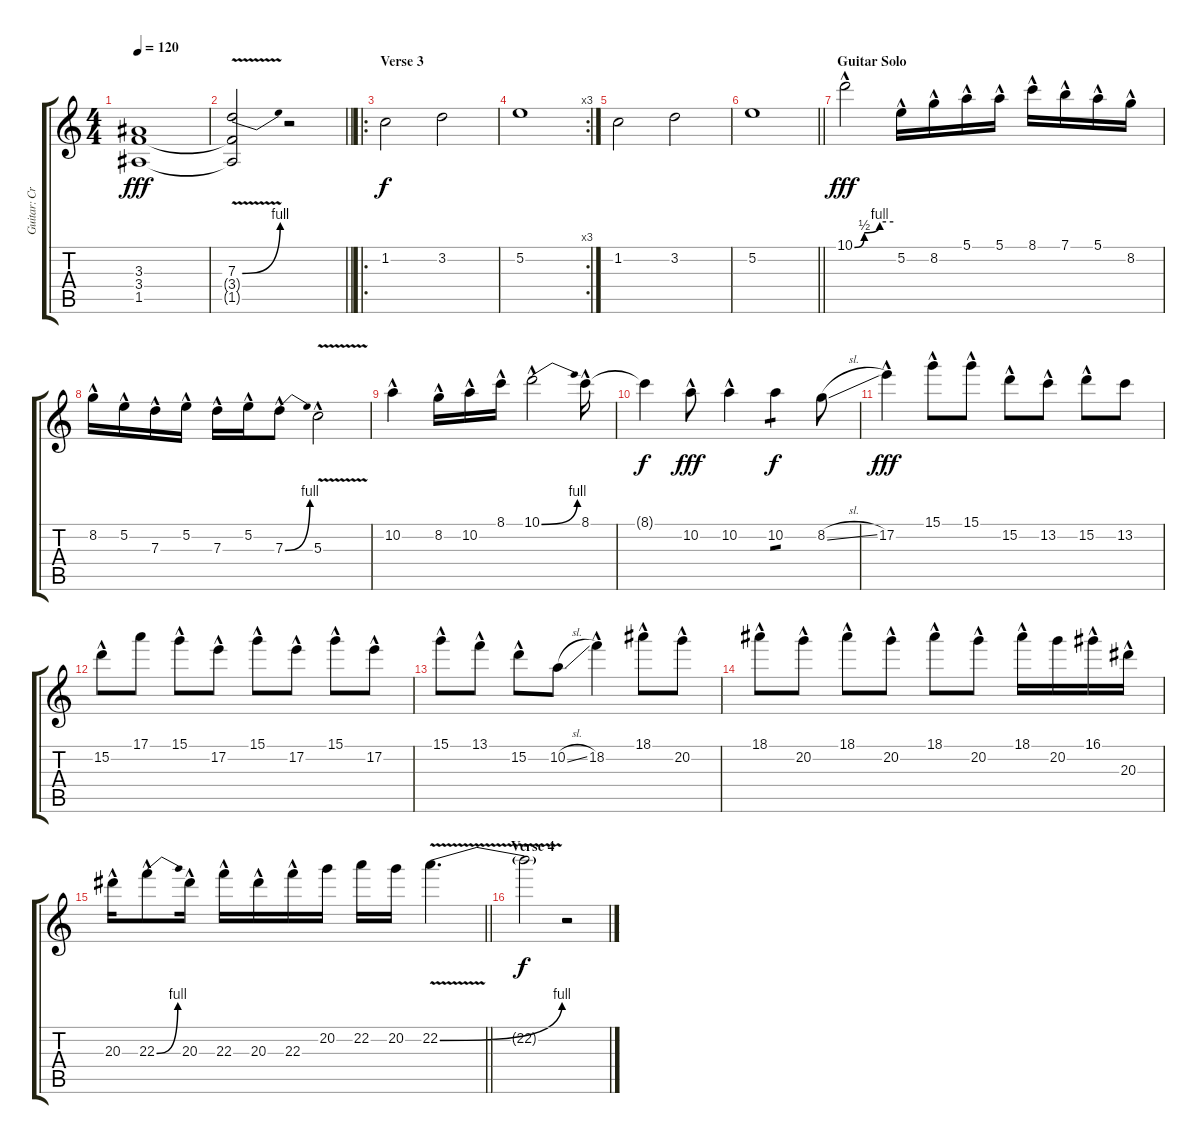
\track ("Guitar: Criss Oliva [Lead]" "Guitar: Cr") {instrument overdrivenguitar}
\staff {score tabs}
\tuning (E4 B3 G3 D3 A2 E2) {hide}
\ts (4 4)
\tempo 120
\clef g2
\ks c
(3.3 3.4 1.5).1{dy fff} |
\barLineRight lightlight
(7.3{be (bend 0 0 60 4) v} 3.4{t} 1.5{t}).2 r.2 |
\ro
\section ("" "Verse 3")
1.2.2{dy f} 3.2.2 |
\rc 3
5.2.1 |
1.2.2 3.2.2 |
\barLineRight lightlight
5.2.1 |
\section ("" "Guitar Solo")
10.1{be (custom 0 0 15 2 39 4 60 4) hac}.2{dy fff} 5.2{hac}.16 8.2{hac}.16 5.1{hac}.16 5.1{hac}.16 8.1{hac}.16 7.1{hac}.16 5.1{hac}.16 8.2{hac}.16 |
8.2{hac}.16 5.2{hac}.16 7.3{hac}.16 5.2{hac}.16 7.3{hac}.16 5.2{hac}.16 7.3{be (bend 0 0 60 4) hac}.8 5.3{v hac}.2 |
10.2{hac}.4 8.2{hac}.16 10.2{hac}.16 8.1{hac}.16 10.1{be (bend 0 0 60 4) hac}.2 8.1{hac}.16 |
8.1{t}.4{dy f} 10.2{hac}.8{dy fff} 10.2{hac}.4 10.2.4{tp 1 dy f} 8.2{sl}.8 |
17.2{hac}.4{dy fff} 15.1{hac}.8 15.1{hac}.8 15.2{hac}.8 13.2{hac}.8 15.2{hac}.8 13.2.8 |
15.2{hac}.8 17.1.8 15.1{hac}.8 17.2{hac}.8 15.1{hac}.8 17.2{hac}.8 15.1{hac}.8 17.2{hac}.8 |
15.1{hac}.8 13.1{hac}.8 15.2{hac}.8 10.2{sl}.8 18.2{hac}.4 18.1{hac}.8 20.2{hac}.8 |
18.1{hac}.8 20.2{hac}.8 18.1{hac}.8 20.2{hac}.8 18.1{hac}.8 20.2{hac}.8 18.1{hac}.16 20.2.16 16.1{hac}.16 20.3{hac}.16 |
\barLineRight lightlight
20.3{hac}.16 22.3{be (bend 0 0 60 4) hac}.8 20.3{hac}.16 22.3{hac}.16 20.3{hac}.16 22.3{hac}.16 20.2.16 22.2.16 20.2.16 22.2{be (bend 0 0 60 4) v}.4{d} |
\section ("" "Verse 4")
22.2{t}.2{dy f} r.2
